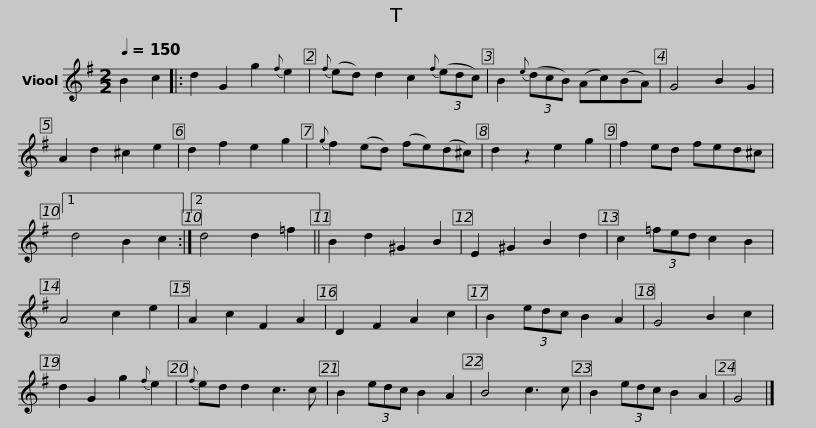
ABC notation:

X:1
L:1/8
Q:1/4=150
M:2/2
I:linebreak $
K:G
V:1 treble
V:1
 B2 c2 |: d2 G2 g2{f} e2 |{f} (ed) d2 c2{f} (3(edc) | B2{e} (3(dcB) (Ac)(BA) | G4 B2 G2 |$ %5
 A2 d2 ^c2 e2 | d2 f2 e2 g2 |{g} f2 (ed) (fe)(d^c) | d2 z2 e2 g2 |$ f2 ed fed^c |1 %10
 d4 B2 c2 :|2 d4 d2 =f2 ||$ B2 d2 ^G2 B2 | E2 ^G2 B2 d2 | c2 (3=fed c2 B2 | %15
 A4 c2 e2 |$ A2 c2 F2 A2 | D2 F2 A2 c2 | B2 (3edc B2 A2 | G4 B2 c2 |$ %20
 d2 G2 g2{f} e2 |{f} ed d2 c3 c | B2 (3edc B2 A2 | B4 c3 c | B2 (3edc B2 A2 | %25
 G4 |] %26
